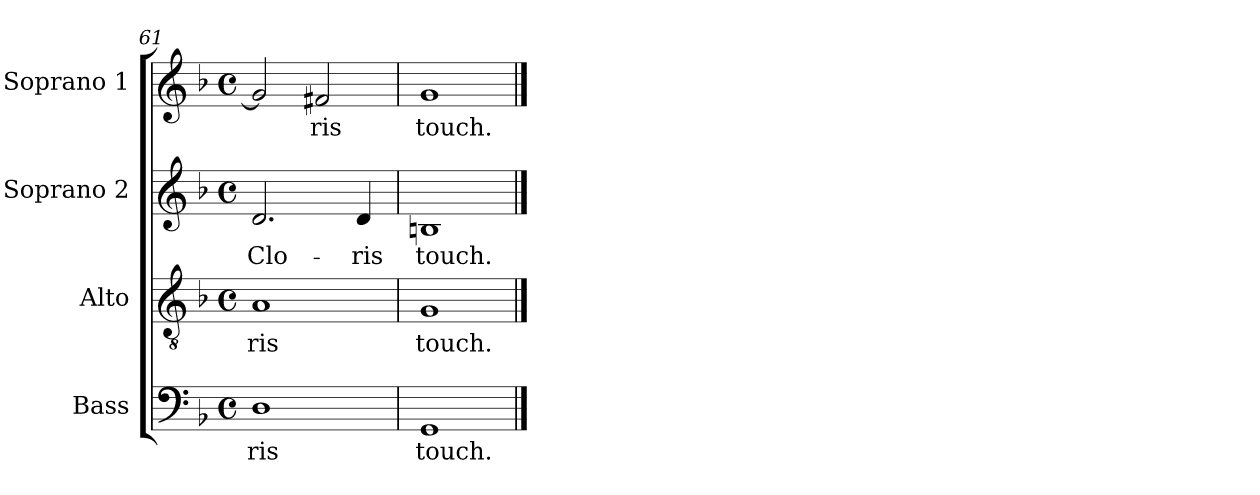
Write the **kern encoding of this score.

**kern	**text	**kern	**text	**kern	**text	**kern	**text
*part4	*part4	*part3	*part3	*part2	*part2	*part1	*part1
*staff4	*staff4	*staff3	*staff3	*staff2	*staff2	*staff1	*staff1
*I"Bass	*	*I"Alto	*	*I"Soprano 2	*	*I"Soprano 1	*
*I'B	*	*I'A	*	*I'S 2	*	*I'S 1	*
*clefF4	*	*clefGv2	*	*clefG2	*	*clefG2	*
*k[b-]	*	*k[b-]	*	*k[b-]	*	*k[b-]	*
*F:	*	*F:	*	*F:	*	*F:	*
*M4/4	*	*M4/4	*	*M4/4	*	*M4/4	*
*met(c)	*	*met(c)	*	*met(c)	*	*met(c)	*
=61	=61	=61	=61	=61	=61	=61	=61
!	!LO:LY:b	!	!	!	!	!	!
!	!	!	!LO:LY:b	!	!	!	!
!	!	!	!	!	!LO:LY:b	!	!
1D	-ris	1A	-ris	2.d/	Clo-	2g/]	.
!	!	!	!	!	!	!	!LO:LY:b
.	.	.	.	.	.	2f#X/	-ris
!	!	!	!	!	!LO:LY:b	!	!
.	.	.	.	4d/	-ris	.	.
=62	=62	=62	=62	=62	=62	=62	=62
!	!LO:LY:b	!	!	!	!	!	!
!	!	!	!LO:LY:b	!	!	!	!
!	!	!	!	!	!LO:LY:b	!	!
!	!	!	!	!	!	!	!LO:LY:b
1GG	touch.	1G	touch.	1Bn	touch.	1g	touch.
==	==	==	==	==	==	==	==
*-	*-	*-	*-	*-	*-	*-	*-
